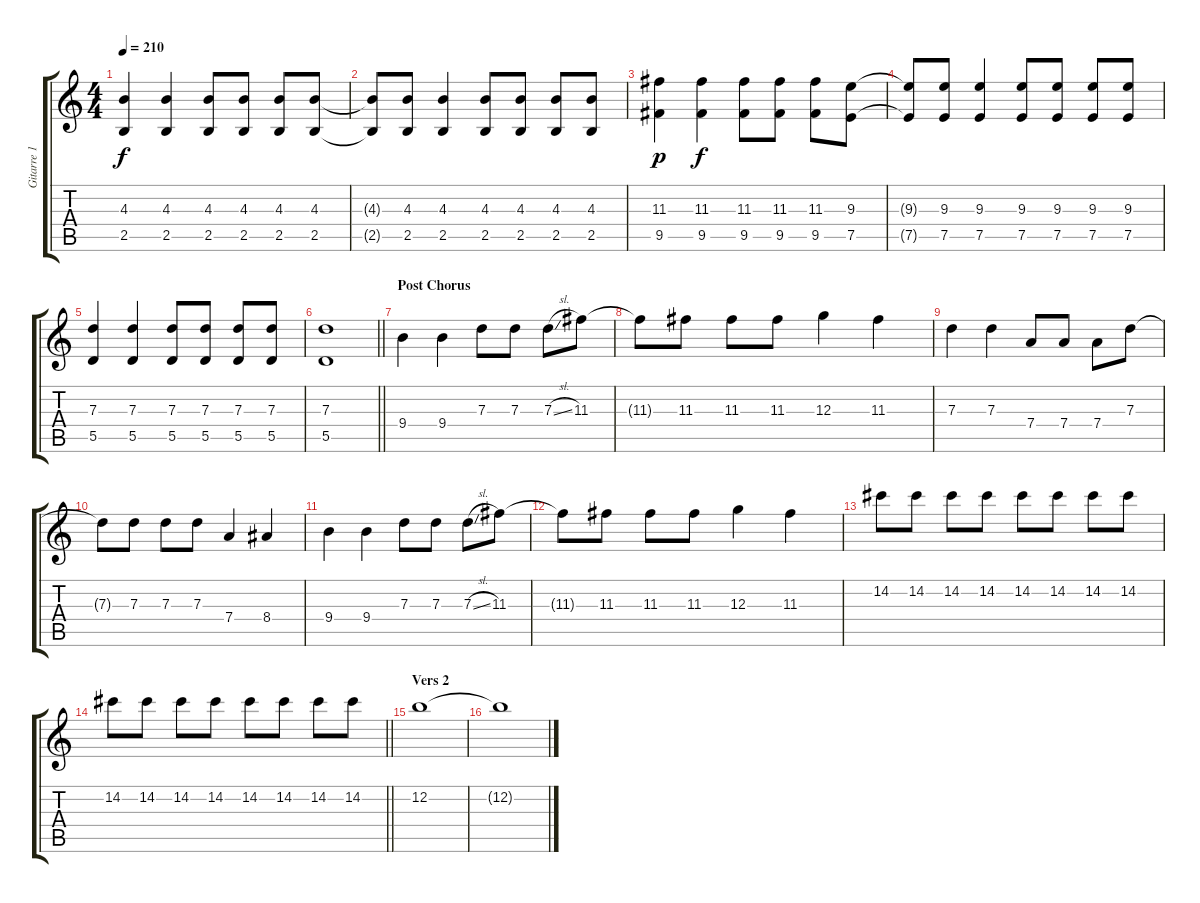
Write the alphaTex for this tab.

\track ("Gitarre 1" "Gitarre 1") {instrument distortionguitar}
\staff {score tabs}
\tuning (E4 B3 G3 D3 A2 E2) {hide}
\ts (4 4)
\tempo 210
\clef g2
\ks c
(4.3 2.5).4{dy f} (4.3 2.5).4 (4.3 2.5).8 (4.3 2.5).8 (4.3 2.5).8 (4.3 2.5).8 |
(4.3{t} 2.5{t}).8 (4.3 2.5).8 (4.3 2.5).4 (4.3 2.5).8 (4.3 2.5).8 (4.3 2.5).8 (4.3 2.5).8 |
(11.3 9.5).4{dy p} (11.3 9.5).4{dy f} (11.3 9.5).8 (11.3 9.5).8 (11.3 9.5).8 (9.3 7.5).8 |
(9.3{t} 7.5{t}).8 (9.3 7.5).8 (9.3 7.5).4 (9.3 7.5).8 (9.3 7.5).8 (9.3 7.5).8 (9.3 7.5).8 |
(7.3 5.5).4 (7.3 5.5).4 (7.3 5.5).8 (7.3 5.5).8 (7.3 5.5).8 (7.3 5.5).8 |
\barLineRight lightlight
(7.3 5.5).1 |
\section ("" "Post Chorus")
9.4.4 9.4.4 7.3.8 7.3.8 7.3{sl}.8 11.3.8 |
11.3{t}.8 11.3.8 11.3.8 11.3.8 12.3.4 11.3.4 |
7.3.4 7.3.4 7.4.8 7.4.8 7.4.8 7.3.8 |
7.3{t}.8 7.3.8 7.3.8 7.3.8 7.4.4 8.4.4 |
9.4.4 9.4.4 7.3.8 7.3.8 7.3{sl}.8 11.3.8 |
11.3{t}.8 11.3.8 11.3.8 11.3.8 12.3.4 11.3.4 |
14.2.8 14.2.8 14.2.8 14.2.8 14.2.8 14.2.8 14.2.8 14.2.8 |
\barLineRight lightlight
14.2.8 14.2.8 14.2.8 14.2.8 14.2.8 14.2.8 14.2.8 14.2.8 |
\section ("" "Vers 2")
12.2.1{volume 1} |
12.2{t}.1
